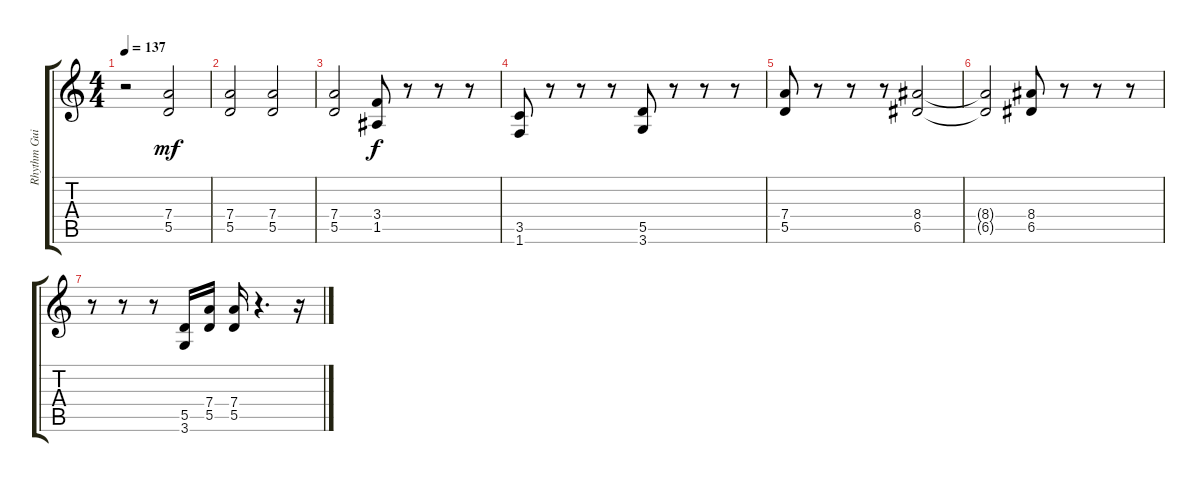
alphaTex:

\track ("Rhythm Guitar" "Rhythm Gui") {instrument overdrivenguitar}
\staff {score tabs}
\tuning (E4 B3 G3 D3 A2 E2) {hide}
\ts (4 4)
\tempo 137
\clef g2
\ks c
r.2{dy mf} (7.4 5.5).2 |
(7.4 5.5).2 (7.4 5.5).2 |
(7.4 5.5).2 (3.4 1.5).8{dy f} r.8 r.8 r.8 |
(3.5 1.6).8 r.8 r.8 r.8 (5.5 3.6).8 r.8 r.8 r.8 |
(7.4 5.5).8 r.8 r.8 r.8 (8.4 6.5).2 |
(8.4{t} 6.5{t}).2 (8.4 6.5).8 r.8 r.8 r.8 |
r.8 r.8 r.8 (5.5 3.6).16 (7.4 5.5).16 (7.4 5.5).16 r.4{d} r.16
